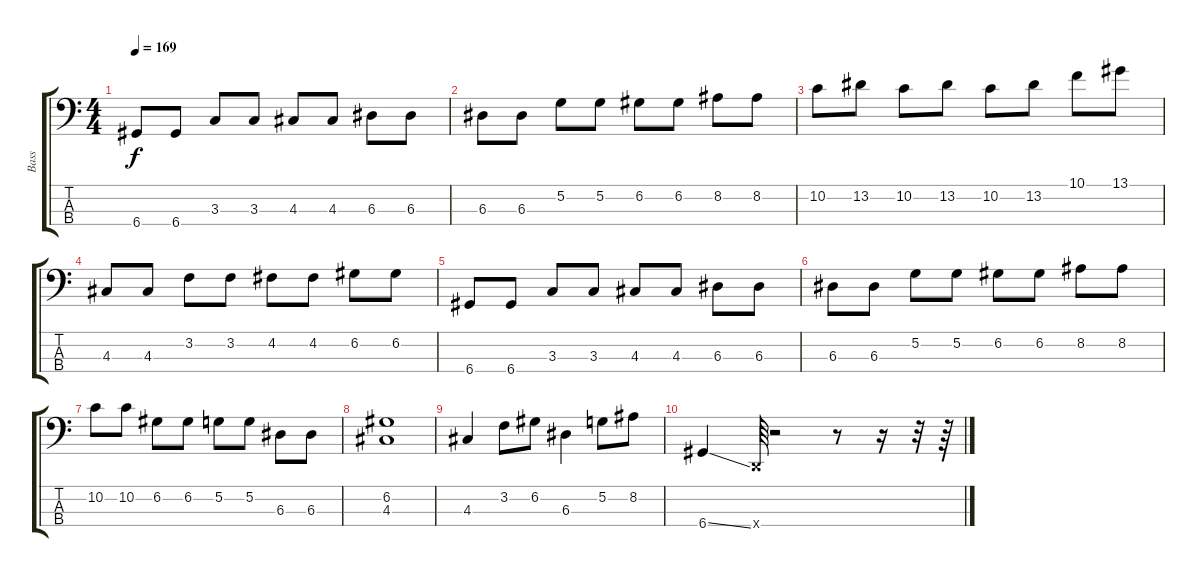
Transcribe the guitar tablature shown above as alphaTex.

\track ("Bass" "Bass") {instrument electricbassfinger}
\staff {score tabs}
\tuning (G2 D2 A1 D1) {hide}
\ts (4 4)
\tempo 169
\clef f4
\ks c
6.4.8{dy f} 6.4.8 3.3.8 3.3.8 4.3.8 4.3.8 6.3.8 6.3.8 |
6.3.8 6.3.8 5.2.8 5.2.8 6.2.8 6.2.8 8.2.8 8.2.8 |
10.2.8 13.2.8 10.2.8 13.2.8 10.2.8 13.2.8 10.1.8 13.1.8 |
4.3.8 4.3.8 3.2.8 3.2.8 4.2.8 4.2.8 6.2.8 6.2.8 |
6.4.8 6.4.8 3.3.8 3.3.8 4.3.8 4.3.8 6.3.8 6.3.8 |
6.3.8 6.3.8 5.2.8 5.2.8 6.2.8 6.2.8 8.2.8 8.2.8 |
10.2.8 10.2.8 6.2.8 6.2.8 5.2.8 5.2.8 6.3.8 6.3.8 |
(6.2 4.3).1 |
4.3.4 3.2.8 6.2.8 6.3.4 5.2.8 8.2.8 |
6.4{ss}.4 0.4{x}.64 r.2 r.8 r.16 r.32 r.64
